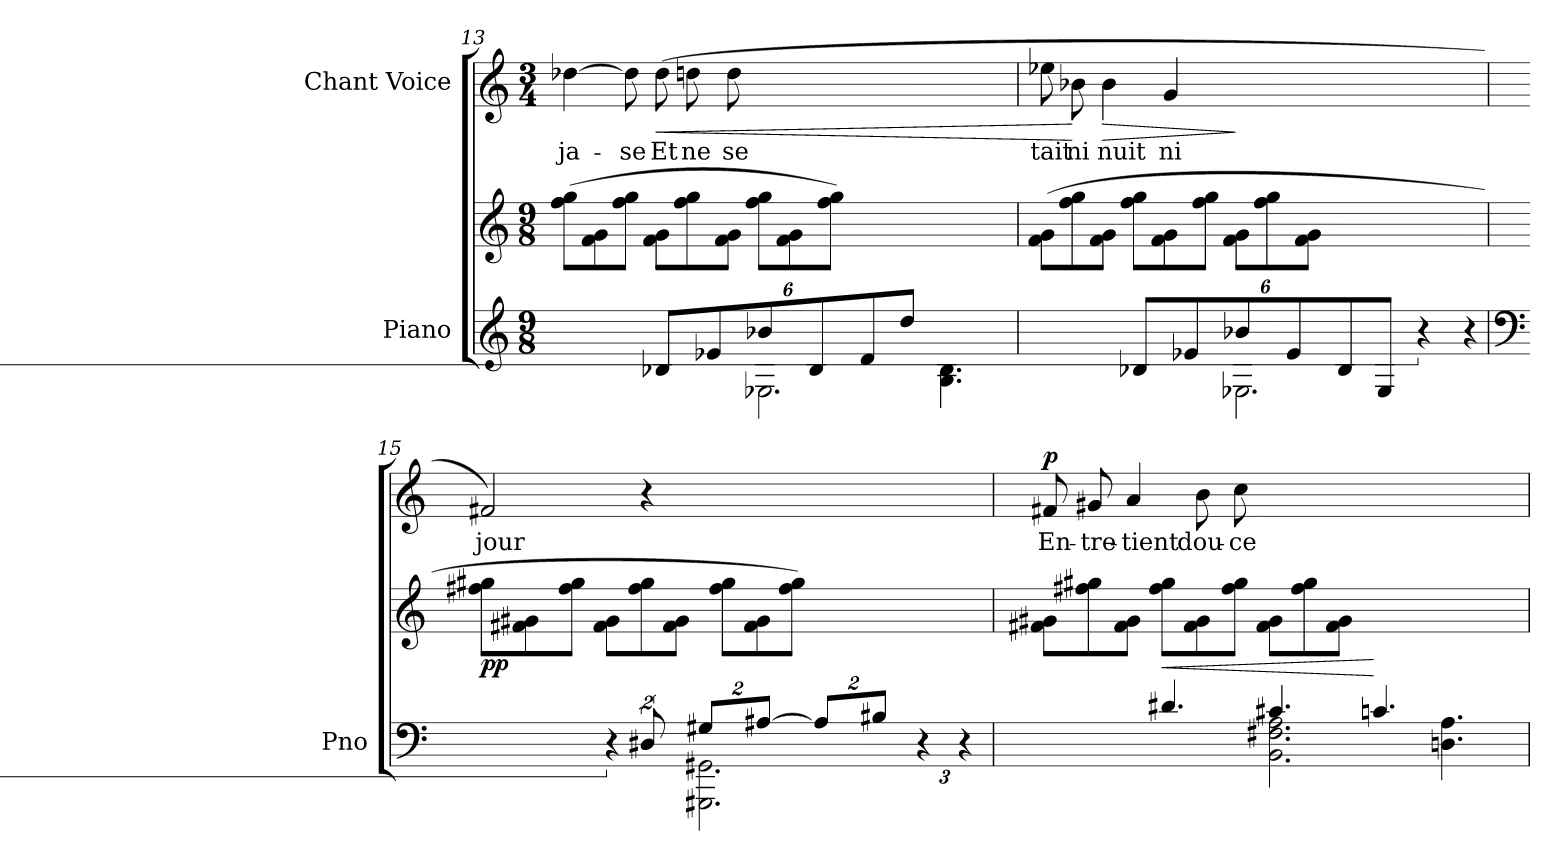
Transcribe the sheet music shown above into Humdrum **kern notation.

**kern	**kern	**dynam	**kern	**text	**dynam
*part2	*part2	*part2	*part1	*part1	*part1
*staff3	*staff2	*staff2/3	*staff1	*staff1	*staff1
*I"Piano	*	*	*I"Chant Voice	*	*
*I'Pno	*	*	*	*	*
*clefG2	*clefG2	*	*clefG2	*	*
*k[]	*k[]	*	*k[]	*	*
*M9/8	*M9/8	*	*M3/4	*	*
=13	=13	=13	=13	=13	=13
*^	*	*	*	*	*
4.ryy	2.ryy	(8ff\ 8gg\L	.	[4dd-X\	ja-	.
.	.	8f\ 8g\	.	.	.	.
.	.	8ff\ 8gg\J	.	8dd-\]	-se	.
!	!	!	!	!	!	!LO:HP:b
16%3B-X/L	.	8f\ 8g\L	.	(8dd-\	Et	<
.	.	8ff\ 8gg\	.	8ddn\	ne	.
16%3e-X/	.	.	.	.	.	.
.	.	8f\ 8g\J	.	8dd\	se	.
16%3b-X/	2.E-X\	8ff\ 8gg\L	.	1ryy	.	.
.	.	8f\ 8g\	.	.	.	.
16%3B-/	.	.	.	.	.	.
.	.	8ff\ 8gg\J)	.	.	.	.
16%3d/	.	2.ryy	.	.	.	.
16%3dd/J	.	.	.	.	.	.
4.ryy	4.G\ 4.B-\	.	.	.	.	.
.	.	.	.	8ryy	.	.
=14	=14	=14	=14	=14	=14	=14
4.ryy	2.ryy	(8f\ 8g\L	.	8ee-X\	tait	.
.	.	8ff\ 8gg\	.	8b-X\	ni	[
!	!	!	!	!	!	!LO:HP:b
.	.	8f\ 8g\J	.	4b-\	nuit	>
16%3B-X/L	.	8ff\ 8gg\L	.	.	.	.
.	.	8f\ 8g\	.	4g/	ni	.
16%3e-X/	.	.	.	.	.	.
.	.	8ff\ 8gg\J	.	.	.	.
16%3b-X/	2.E-X\	8f\ 8g\L	.	1ryy	.	]
.	.	8ff\ 8gg\	.	.	.	.
16%3e-/	.	.	.	.	.	.
.	.	8f\ 8g\J	.	.	.	.
16%3B-/	.	2ryy	.	.	.	.
16%3E-/J	.	.	.	.	.	.
!	!LO:N:vis=4	!	!	!	!	!
4ryy	6r	.	.	.	.	.
.	.	8ryy	.	.	.	.
!	!LO:N:vis=8	!	!	!	!	!
.	12r	.	.	.	.	.
=15	=15	=15	=15	=15	=15	=15
*clefF4	*	*	*	*	*	*
!	!	!	!LO:DY:b	!	!	!
4.ryy	8.ryy	8ff#X\ 8gg#X\L	pp	2f#X/)	jour	.
.	.	8f#X\ 8g#X\	.	.	.	.
*v	*v	*	*	*	*	*
.	8ff#\ 8gg#\J	.	.	.	.
!LO:N:vis=8	!	!	!	!	!
12.r	8f#\ 8g#\L	.	.	.	.
16%3D#X/	8ff#\ 8gg#\	.	4r	.	.
.	8f#\ 8g#\J	.	.	.	.
*Xbrackettup	*	*	*	*	*
*^	*	*	*	*	*
16%3G#X/L	2.GGG#X\ 2.GG#X\	.	.	.	.	.
.	.	8ff#\ 8gg#\L	.	2...ryy	.	.
[16%3A#X/J	.	8f#\ 8g#\	.	.	.	.
.	.	8ff#\ 8gg#\J)	.	.	.	.
16%3A#/L]	.	.	.	.	.	.
.	.	2ryy	.	.	.	.
16%3B#X/J	.	.	.	.	.	.
!	!LO:N:vis=4	!	!	!	!	!
4ryy	6r	.	.	.	.	.
!	!LO:N:vis=8	!	!	!	!	!
.	12r	.	.	.	.	.
.	.	16ryy	.	.	.	.
=16	=16	=16	=16	=16	=16	=16
*	*	*	*	*^	*	*
!	!	!	!	!	!	!	!LO:DY:b
4.ryy	2.ryy	8f#X\ 8g#X\L	.	8f#X/	4.ryy	En-	p
.	.	8ff#X\ 8gg#X\	.	8g#X/	.	-tre-	.
.	.	8f#\ 8g#\J	.	4a/	.	-tient	.
!	!	!	!LO:HP:b	!	!	!	!
4.d#X/	.	8ff#\ 8gg#\L	<	.	4.ryy	.	.
.	.	8f#\ 8g#\	.	8b\	.	dou-	.
.	.	8ff#\ 8gg#\J	.	8cc\	.	-ce-	.
4.c#X/	2.BB\ 2.F#X\ 2.A\	8f#\ 8g#\L	.	1ryy	1ryy	.	.
.	.	8ff#\ 8gg#\	.	.	.	.	.
.	.	8f#\ 8g#\J	.	.	.	.	.
4.cn/	.	2.ryy	[	.	.	.	.
4.ryy	4.Dn\ 4.A\	.	.	.	.	.	.
.	.	.	.	8ryy	8ryy	.	.
*v	*v	*	*	*v	*v	*	*
=	=	=	=	=	=
*-	*-	*-	*-	*-	*-
